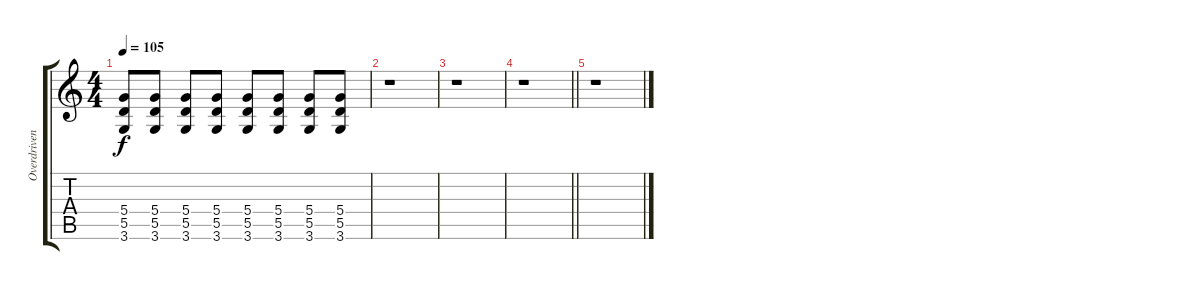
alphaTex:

\track ("Overdriven Guitar" "Overdriven") {instrument overdrivenguitar}
\staff {score tabs}
\tuning (E4 B3 G3 D3 A2 E2) {hide}
\ts (4 4)
\tempo 105
\clef g2
\ks c
(5.4 5.5 3.6).8{dy f} (5.4 5.5 3.6).8 (5.4 5.5 3.6).8 (5.4 5.5 3.6).8 (5.4 5.5 3.6).8 (5.4 5.5 3.6).8 (5.4 5.5 3.6).8 (5.4 5.5 3.6).8 |
r.1 |
r.1 |
\barLineRight lightlight
r.1 |
r.1
